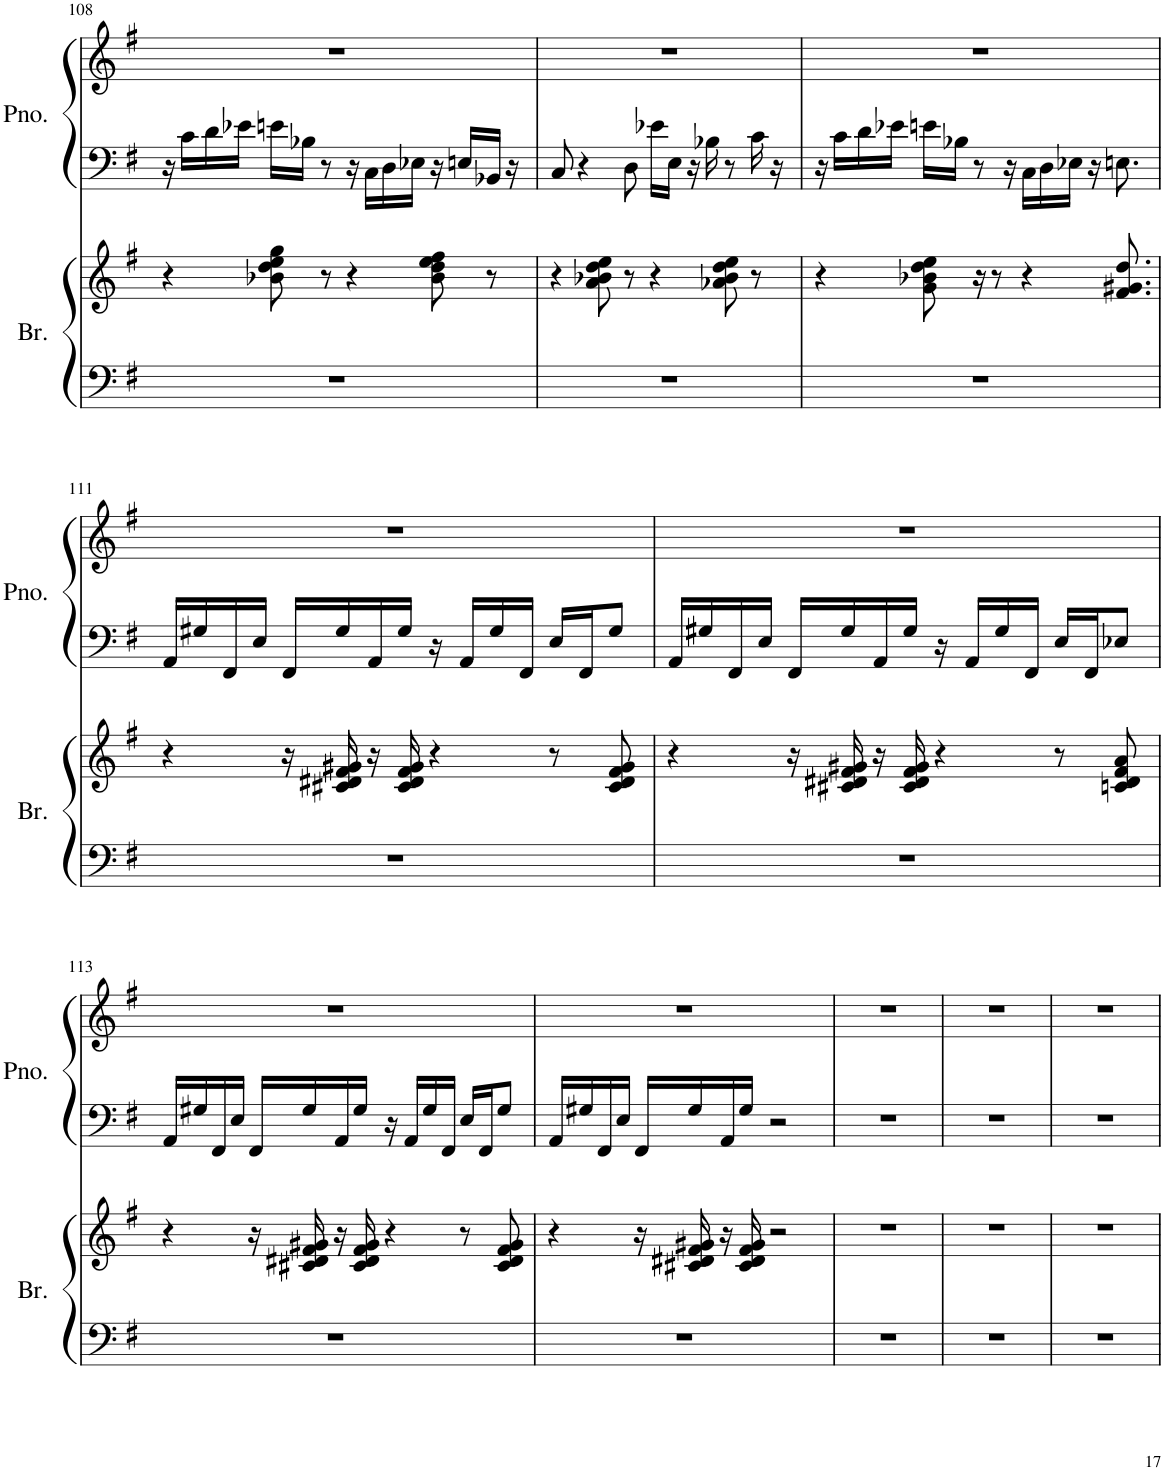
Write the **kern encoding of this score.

**kern	**kern	**kern	**kern
*part2	*part2	*part1	*part1
*staff4	*staff3	*staff2	*staff1
*I"Brass	*	*I"Piano	*
*I'Br.	*	*I'Pno.	*
!!LO:PB:g=z
*clefF4	*clefG2	*clefF4	*clefG2
*k[f#]	*k[f#]	*k[f#]	*k[f#]
*M4/4	*M4/4	*M4/4	*M4/4
=108	=108	=108	=108
1r	4r	16r	1r
.	.	16c\LL	.
.	.	16d\	.
.	.	16e-X\JJ	.
.	8b-X\ 8dd\ 8ee\ 8gg\	16en\LL	.
.	.	16B-X\JJ	.
.	8r	8r	.
.	4r	16r	.
.	.	16C\LL	.
.	.	16D\	.
.	.	16E-X\JJ	.
.	8b-\ 8dd\ 8ee\ 8ff#\	16r	.
.	.	16En/LL	.
.	8r	16BB-X/JJ	.
.	.	16r	.
=109	=109	=109	=109
1r	4r	8C/	1r
.	.	4r	.
.	8a\ 8b-X\ 8dd\ 8ee\	.	.
.	8r	8D\	.
.	4r	16e-X\LL	.
.	.	16E\JJ	.
.	.	16r	.
.	.	16B-X\	.
.	8a-X\ 8b-\ 8dd\ 8ee\	8r	.
.	8r	16c\	.
.	.	16r	.
=110	=110	=110	=110
1r	4r	16r	1r
.	.	16c\LL	.
.	.	16d\	.
.	.	16e-X\JJ	.
.	8g\ 8b-X\ 8dd\ 8ee\	16en\LL	.
.	.	16B-X\JJ	.
.	16r	8r	.
.	8r	.	.
.	.	16r	.
.	4r	16C\LL	.
.	.	16D\	.
.	.	16E-X\JJ	.
.	.	16r	.
.	8.f#/ 8.g#X/ 8.dd/	8.En\	.
!!LO:LB:g=z
=111	=111	=111	=111
1r	4r	16AA/LL	1r
.	.	16G#X/	.
.	.	16FF#/	.
.	.	16E/JJ	.
.	16r	16FF#/LL	.
.	16c#X/ 16d#X/ 16f#/ 16g#X/	16G#/	.
.	16r	16AA/	.
.	16c#/ 16d#/ 16f#/ 16g#/	16G#/JJ	.
.	4r	16r	.
.	.	16AA/LL	.
.	.	16G#/	.
.	.	16FF#/JJ	.
.	8r	16E/LL	.
.	.	16FF#/J	.
.	8c#/ 8d#/ 8f#/ 8g#/	8G#/J	.
=112	=112	=112	=112
1r	4r	16AA/LL	1r
.	.	16G#X/	.
.	.	16FF#/	.
.	.	16E/JJ	.
.	16r	16FF#/LL	.
.	16c#X/ 16d#X/ 16f#/ 16g#X/	16G#/	.
.	16r	16AA/	.
.	16c#/ 16d#/ 16f#/ 16g#/	16G#/JJ	.
.	4r	16r	.
.	.	16AA/LL	.
.	.	16G#/	.
.	.	16FF#/JJ	.
.	8r	16E/LL	.
.	.	16FF#/J	.
.	8cn/ 8d#/ 8f#/ 8a/	8E-X/J	.
!!LO:LB:g=z
=113	=113	=113	=113
1r	4r	16AA/LL	1r
.	.	16G#X/	.
.	.	16FF#/	.
.	.	16E/JJ	.
.	16r	16FF#/LL	.
.	16c#X/ 16d#X/ 16f#/ 16g#X/	16G#/	.
.	16r	16AA/	.
.	16c#/ 16d#/ 16f#/ 16g#/	16G#/JJ	.
.	4r	16r	.
.	.	16AA/LL	.
.	.	16G#/	.
.	.	16FF#/JJ	.
.	8r	16E/LL	.
.	.	16FF#/J	.
.	8c#/ 8d#/ 8f#/ 8g#/	8G#/J	.
=114	=114	=114	=114
1r	4r	16AA/LL	1r
.	.	16G#X/	.
.	.	16FF#/	.
.	.	16E/JJ	.
.	16r	16FF#/LL	.
.	16c#X/ 16d#X/ 16f#/ 16g#X/	16G#/	.
.	16r	16AA/	.
.	16c#/ 16d#/ 16f#/ 16g#/	16G#/JJ	.
.	2r	2r	.
=115	=115	=115	=115
1r	1r	1r	1r
=116	=116	=116	=116
1r	1r	1r	1r
=117	=117	=117	=117
1r	1r	1r	1r
=	=	=	=
*-	*-	*-	*-
